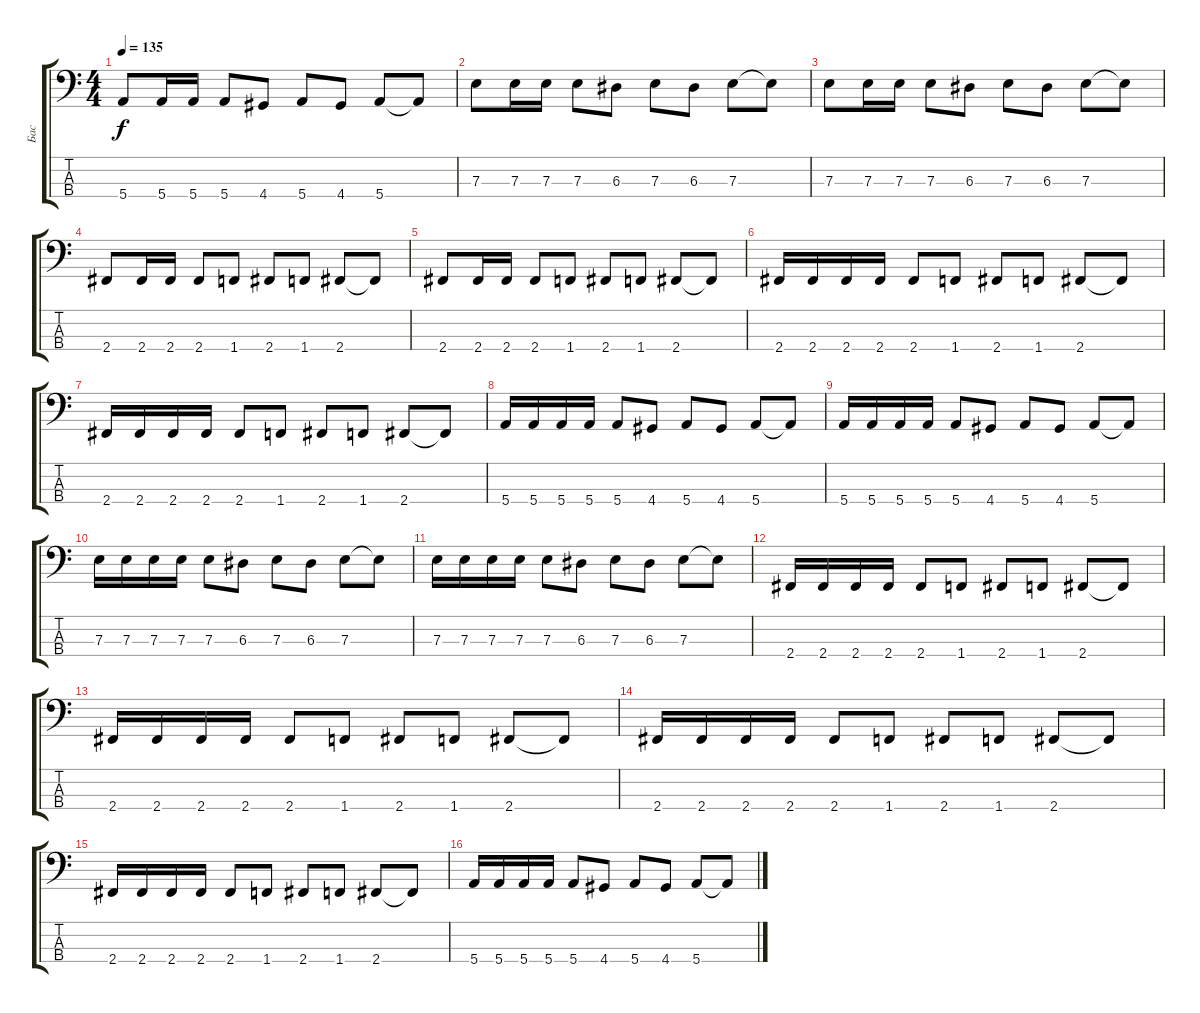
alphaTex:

\track ("Бас" "Бас") {instrument electricbassfinger}
\staff {score tabs}
\tuning (G2 D2 A1 E1) {hide}
\ts (4 4)
\tempo 135
\clef f4
\ks c
5.4.8{dy f} 5.4.16 5.4.16 5.4.8 4.4.8 5.4.8 4.4.8 5.4.8 5.4{t}.8 |
7.3.8 7.3.16 7.3.16 7.3.8 6.3.8 7.3.8 6.3.8 7.3.8 7.3{t}.8 |
7.3.8 7.3.16 7.3.16 7.3.8 6.3.8 7.3.8 6.3.8 7.3.8 7.3{t}.8 |
2.4.8 2.4.16 2.4.16 2.4.8 1.4.8 2.4.8 1.4.8 2.4.8 2.4{t}.8 |
2.4.8 2.4.16 2.4.16 2.4.8 1.4.8 2.4.8 1.4.8 2.4.8 2.4{t}.8 |
2.4.16 2.4.16 2.4.16 2.4.16 2.4.8 1.4.8 2.4.8 1.4.8 2.4.8 2.4{t}.8 |
2.4.16 2.4.16 2.4.16 2.4.16 2.4.8 1.4.8 2.4.8 1.4.8 2.4.8 2.4{t}.8 |
5.4.16 5.4.16 5.4.16 5.4.16 5.4.8 4.4.8 5.4.8 4.4.8 5.4.8 5.4{t}.8 |
5.4.16 5.4.16 5.4.16 5.4.16 5.4.8 4.4.8 5.4.8 4.4.8 5.4.8 5.4{t}.8 |
7.3.16 7.3.16 7.3.16 7.3.16 7.3.8 6.3.8 7.3.8 6.3.8 7.3.8 7.3{t}.8 |
7.3.16 7.3.16 7.3.16 7.3.16 7.3.8 6.3.8 7.3.8 6.3.8 7.3.8 7.3{t}.8 |
2.4.16 2.4.16 2.4.16 2.4.16 2.4.8 1.4.8 2.4.8 1.4.8 2.4.8 2.4{t}.8 |
2.4.16 2.4.16 2.4.16 2.4.16 2.4.8 1.4.8 2.4.8 1.4.8 2.4.8 2.4{t}.8 |
2.4.16 2.4.16 2.4.16 2.4.16 2.4.8 1.4.8 2.4.8 1.4.8 2.4.8 2.4{t}.8 |
2.4.16 2.4.16 2.4.16 2.4.16 2.4.8 1.4.8 2.4.8 1.4.8 2.4.8 2.4{t}.8 |
5.4.16 5.4.16 5.4.16 5.4.16 5.4.8 4.4.8 5.4.8 4.4.8 5.4.8 5.4{t}.8
